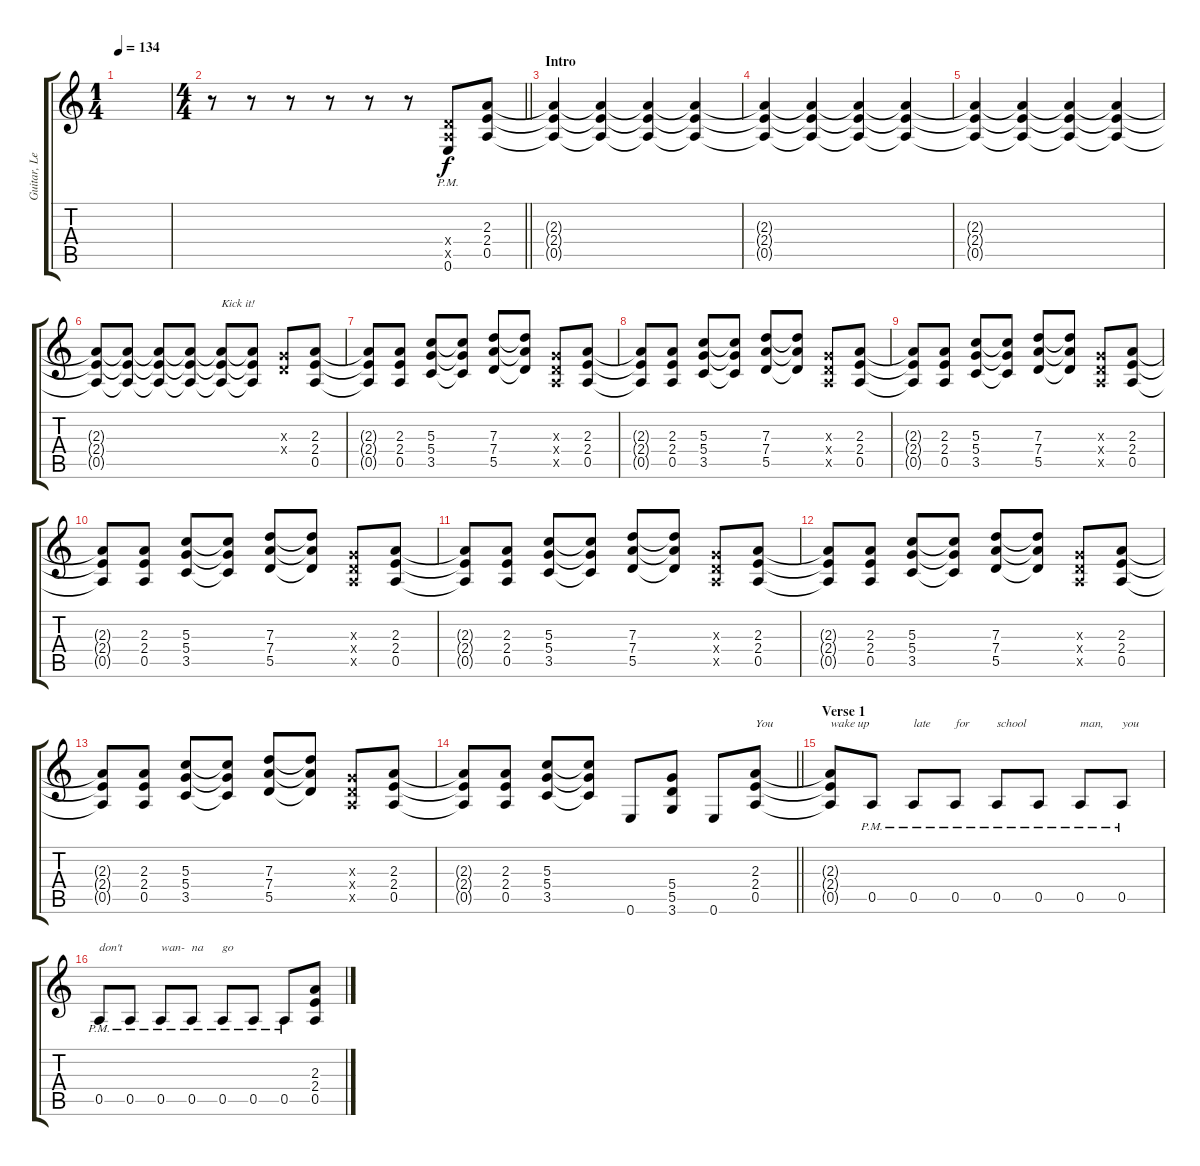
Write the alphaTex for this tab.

\track ("Guitar, Lead" "Guitar, Le") {instrument distortionguitar}
\staff {score tabs}
\tuning (E4 B3 G3 D3 A2 E2) {hide}
\ts (1 4)
\tempo 134
\clef g2
\ks c
|
\ts (4 4)
\barLineRight lightlight
r.8 r.8 r.8 r.8 r.8 r.8 (0.4{x} 0.5{x} 0.6{pm}).8 (2.3 2.4 0.5).8 |
\section ("" "Intro")
(2.3{t} 2.4{t} 0.5{t}).4 (2.3{t} 2.4{t} 0.5{t}).4 (2.3{t} 2.4{t} 0.5{t}).4 (2.3{t} 2.4{t} 0.5{t}).4 |
(2.3{t} 2.4{t} 0.5{t}).4 (2.3{t} 2.4{t} 0.5{t}).4 (2.3{t} 2.4{t} 0.5{t}).4 (2.3{t} 2.4{t} 0.5{t}).4 |
(2.3{t} 2.4{t} 0.5{t}).4 (2.3{t} 2.4{t} 0.5{t}).4 (2.3{t} 2.4{t} 0.5{t}).4 (2.3{t} 2.4{t} 0.5{t}).4 |
(2.3{t} 2.4{t} 0.5{t}).8 (2.3{t} 2.4{t} 0.5{t}).8 (2.3{t} 2.4{t} 0.5{t}).8 (2.3{t} 2.4{t} 0.5{t}).8 (2.3{t} 2.4{t} 0.5{t}).8{txt "Kick it!"} (2.3{t} 2.4{t} 0.5{t}).8 (0.3{x} 0.4{x}).8 (2.3 2.4 0.5).8 |
(2.3{t} 2.4{t} 0.5{t}).8 (2.3 2.4 0.5).8 (5.3 5.4 3.5).8 (5.3{t} 5.4{t} 3.5{t}).8 (7.3 7.4 5.5).8 (7.3{t} 7.4{t} 5.5{t}).8 (0.3{x} 0.4{x} 0.5{x}).8 (2.3 2.4 0.5).8 |
(2.3{t} 2.4{t} 0.5{t}).8 (2.3 2.4 0.5).8 (5.3 5.4 3.5).8 (5.3{t} 5.4{t} 3.5{t}).8 (7.3 7.4 5.5).8 (7.3{t} 7.4{t} 5.5{t}).8 (0.3{x} 0.4{x} 0.5{x}).8 (2.3 2.4 0.5).8 |
(2.3{t} 2.4{t} 0.5{t}).8 (2.3 2.4 0.5).8 (5.3 5.4 3.5).8 (5.3{t} 5.4{t} 3.5{t}).8 (7.3 7.4 5.5).8 (7.3{t} 7.4{t} 5.5{t}).8 (0.3{x} 0.4{x} 0.5{x}).8 (2.3 2.4 0.5).8 |
(2.3{t} 2.4{t} 0.5{t}).8 (2.3 2.4 0.5).8 (5.3 5.4 3.5).8 (5.3{t} 5.4{t} 3.5{t}).8 (7.3 7.4 5.5).8 (7.3{t} 7.4{t} 5.5{t}).8 (0.3{x} 0.4{x} 0.5{x}).8 (2.3 2.4 0.5).8 |
(2.3{t} 2.4{t} 0.5{t}).8 (2.3 2.4 0.5).8 (5.3 5.4 3.5).8 (5.3{t} 5.4{t} 3.5{t}).8 (7.3 7.4 5.5).8 (7.3{t} 7.4{t} 5.5{t}).8 (0.3{x} 0.4{x} 0.5{x}).8 (2.3 2.4 0.5).8 |
(2.3{t} 2.4{t} 0.5{t}).8 (2.3 2.4 0.5).8 (5.3 5.4 3.5).8 (5.3{t} 5.4{t} 3.5{t}).8 (7.3 7.4 5.5).8 (7.3{t} 7.4{t} 5.5{t}).8 (0.3{x} 0.4{x} 0.5{x}).8 (2.3 2.4 0.5).8 |
(2.3{t} 2.4{t} 0.5{t}).8 (2.3 2.4 0.5).8 (5.3 5.4 3.5).8 (5.3{t} 5.4{t} 3.5{t}).8 (7.3 7.4 5.5).8 (7.3{t} 7.4{t} 5.5{t}).8 (0.3{x} 0.4{x} 0.5{x}).8 (2.3 2.4 0.5).8 |
\barLineRight lightlight
(2.3{t} 2.4{t} 0.5{t}).8 (2.3 2.4 0.5).8 (5.3 5.4 3.5).8 (5.3{t} 5.4{t} 3.5{t}).8 0.6.8 (5.4 5.5 3.6).8 0.6.8 (2.3 2.4 0.5).8{txt "You"} |
\section ("" "Verse 1")
(2.3{t} 2.4{t} 0.5{t}).8{txt "wake up"} 0.5{pm}.8 0.5{pm}.8{txt "late"} 0.5{pm}.8{txt "for"} 0.5{pm}.8{txt "school"} 0.5{pm}.8 0.5{pm}.8{txt "man,"} 0.5{pm}.8{txt "you"} |
0.5{pm}.8{txt "don't"} 0.5{pm}.8 0.5{pm}.8{txt "wan-"} 0.5{pm}.8{txt "na"} 0.5{pm}.8{txt "go"} 0.5{pm}.8 0.5{pm}.8 (2.3 2.4 0.5).8
